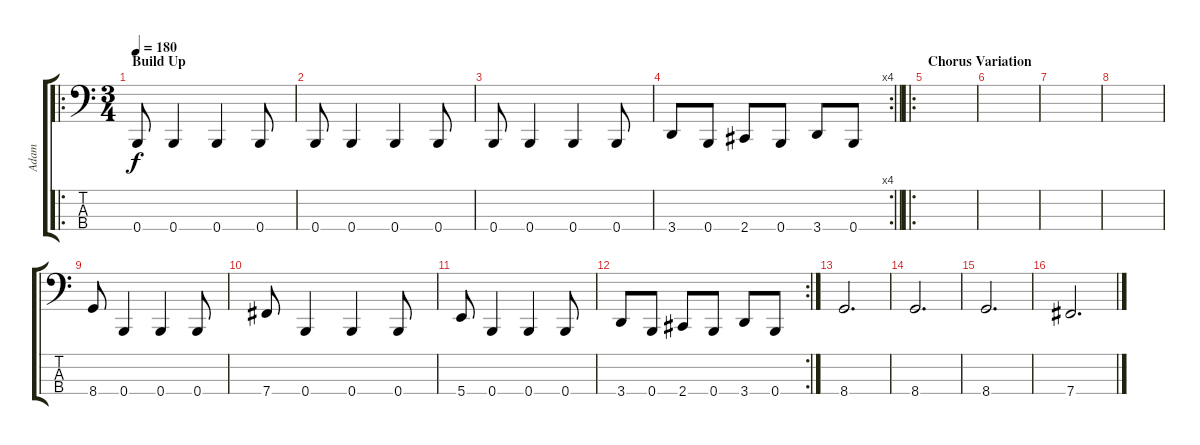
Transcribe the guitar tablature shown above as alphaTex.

\track ("Adam" "Adam") {instrument electricbassfinger}
\staff {score tabs}
\tuning (E2 B1 Gb1 B0) {hide}
\ro
\ts (3 4)
\section ("" "Build Up")
\tempo 180
\clef f4
\ks c
0.4.8{dy f} 0.4.4 0.4.4 0.4.8 |
0.4.8 0.4.4 0.4.4 0.4.8 |
0.4.8 0.4.4 0.4.4 0.4.8 |
\rc 4
\barLineRight lightlight
3.4.8 0.4.8 2.4.8 0.4.8 3.4.8 0.4.8 |
\ro
\section ("" "Chorus Variation")
|
|
|
|
8.4.8 0.4.4 0.4.4 0.4.8 |
7.4.8 0.4.4 0.4.4 0.4.8 |
5.4.8 0.4.4 0.4.4 0.4.8 |
\rc 2
3.4.8 0.4.8 2.4.8 0.4.8 3.4.8 0.4.8 |
8.4.2{d} |
8.4.2{d} |
8.4.2{d} |
7.4.2{d}
